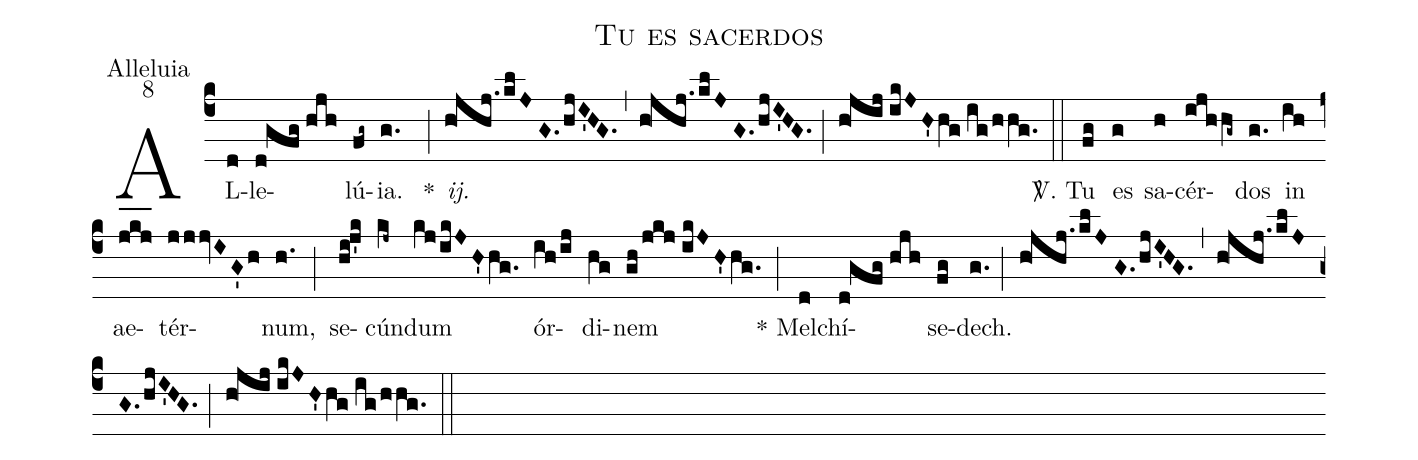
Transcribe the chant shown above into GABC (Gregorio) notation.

name:Tu es sacerdos;
office-part:Alleluia;
mode:8;
%%
(c4) AL(d)le(d!gfg//hjh)lú(fg~){ia}.(g.) <clear>*(;) <i>ij.</i>(h!jhj./klJ//G.hjI'HG.) (,) (h!jhj./klJ//G.hjI'HG.) (;) (h!jij//ikJH'hg//ig/hhg.) (::) <sp>V/</sp>. Tu(fg) es(g) sa(h)cér(ijhhg~)dos(g.) in(ih) ae(j_[hl:1]k_[hl:1]j_[hl:1])tér(jjjvIG'h)num,(h.) (;) se(hi!j'k)cún(kj~)dum(kjikJH'hg.) ór(ih/ij)di(hg)nem(gh/jkj//ikJH'hg.) (;) * Mel(d)chí(d!gfg//hjh)se(fg)dech.(g.) (;) (h!jhj./klJ//G.hjI'HG.) (,) (h!jhj./klJ//G.hjI'HG.) (;) (h!jij//ikJH'hg//ig/hhg.) (::)
